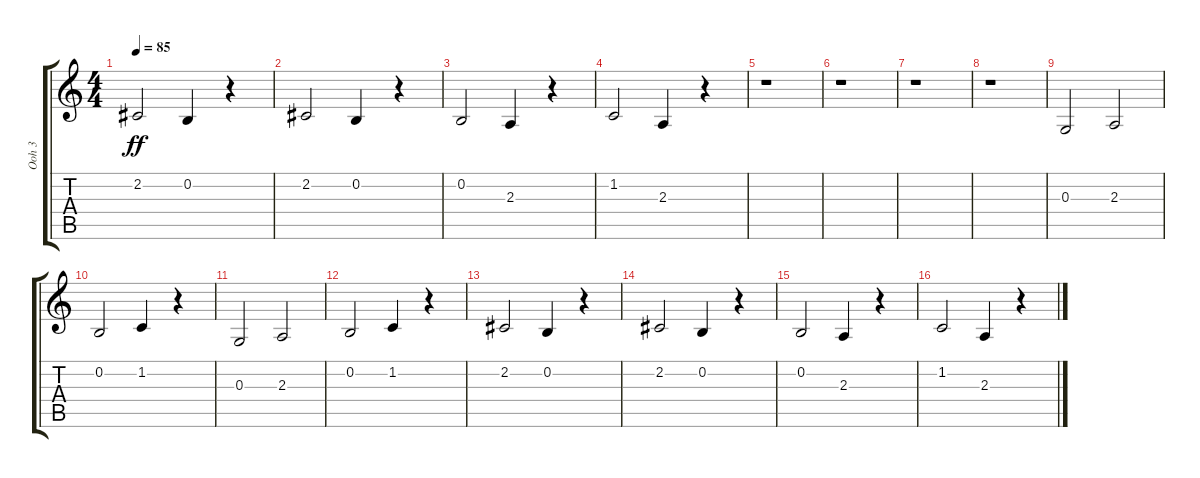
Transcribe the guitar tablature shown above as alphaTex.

\track ("Ooh 3" "Ooh 3") {instrument voiceoohs}
\staff {score tabs}
\tuning (E4 B3 G3 D3 A2 E2) {hide}
\ts (4 4)
\tempo 85
\clef g2
\ks c
2.2.2{dy ff} 0.2.4 r.4 |
2.2.2 0.2.4 r.4 |
0.2.2 2.3.4 r.4 |
1.2.2 2.3.4 r.4 |
r.1 |
r.1 |
r.1 |
r.1 |
0.3.2 2.3.2 |
0.2.2 1.2.4 r.4 |
0.3.2 2.3.2 |
0.2.2 1.2.4 r.4 |
2.2.2 0.2.4 r.4 |
2.2.2 0.2.4 r.4 |
0.2.2 2.3.4 r.4 |
1.2.2 2.3.4 r.4
